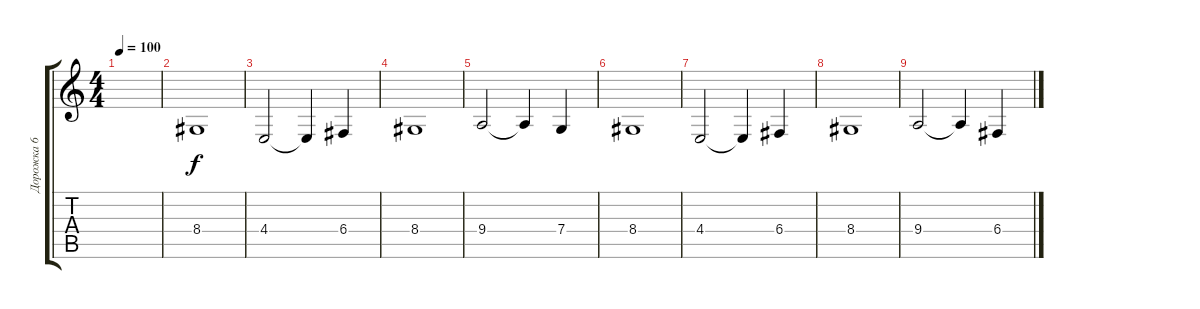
\track ("Дорожка 6" "Дорожка 6") {instrument pad4choir}
\staff {score tabs}
\tuning (D4 A3 F3 C3 G2 D2) {hide}
\ts (4 4)
\tempo 100
\clef g2
\ks c
|
8.4.1 |
4.4.2 4.4{t}.4 6.4.4 |
8.4.1 |
9.4.2 9.4{t}.4 7.4.4 |
8.4.1 |
4.4.2 4.4{t}.4 6.4.4 |
8.4.1 |
9.4.2 9.4{t}.4 6.4.4
